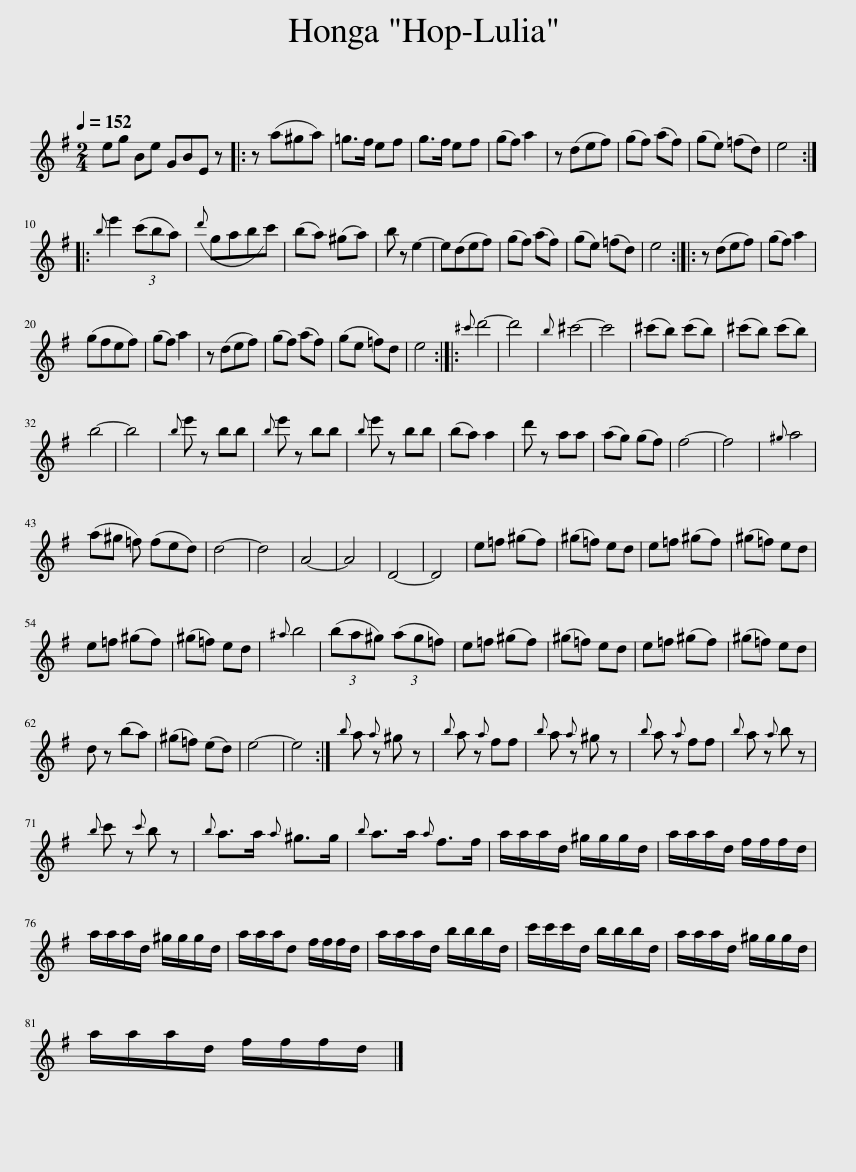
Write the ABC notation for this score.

X:1
L:1/8
Q:1/4=152
M:2/4
I:linebreak $
K:Emin
V:1 treble
V:1
 eg Be GBE z |: z (a^ga) | =g>f ef | g>f ef | (gf) a2 | %5
 z (def) | (gf) (af) | (ge) (=fd) | e4 ::${b} e'2 (3(c'ba) | %10
({d'} gabc') | (ba) (^ga) | b z e2- | e(def) | (gf) (af) | %15
 (ge) (=fd) | e4 :: z (def) | (gf) a2 |$ (gfef) | %20
 (gf) a2 | z (def) | (gf) (af) | (ge =f)d | e4 :: %25
{^c'} d'4- | d'4 |{b} ^c'4- | c'4 | (^c'b) (c'b) | %30
 (^c'b) (c'b) |$ b4- | b4 |{b} e' z bb |{b} e' z bb | %35
{b} e' z bb | (ba) a2 | d' z aa | (ag) (gf) | f4- | %40
 f4 |{^g} a4 |$ (a^g =f) (fed) | d4- | d4 | %45
 A4- | A4 | D4- | D4 | e=f (^gf) | %50
 (^g=f) ed | e=f (^gf) | (^g=f) ed |$ e=f (^gf) | (^g=f) ed | %55
{^a} b4 | (3(ba^g) (3(ag=f) | e=f (^gf) | (^g=f) ed | e=f (^gf) | %60
 (^g=f) ed |$ d z (ba) | (^g=f) (ed) | e4- | e4 :| %65
{b} a z{a} ^g z |{b} a z{a} ff |{b} a z{a} ^g z |{b} a z{a} ff |{b} a z{a} b z |$ %70
{b} c' z{c'} b z |{b} a>a{a} ^g>g |{b} a>a{a} f>f | a/a/a/d/ ^g/g/g/d/ | a/a/a/d/ f/f/f/d/ |$ %75
 a/a/a/d/ ^g/g/g/d/ | a/a/a/d f/f/f/d/ | a/a/a/d/ b/b/b/d/ | c'/c'/c'/d/ b/b/b/d/ | a/a/a/d/ ^g/g/g/d/ |$ %80
 a/a/a/d/ f/f/f/d/ |] %81
